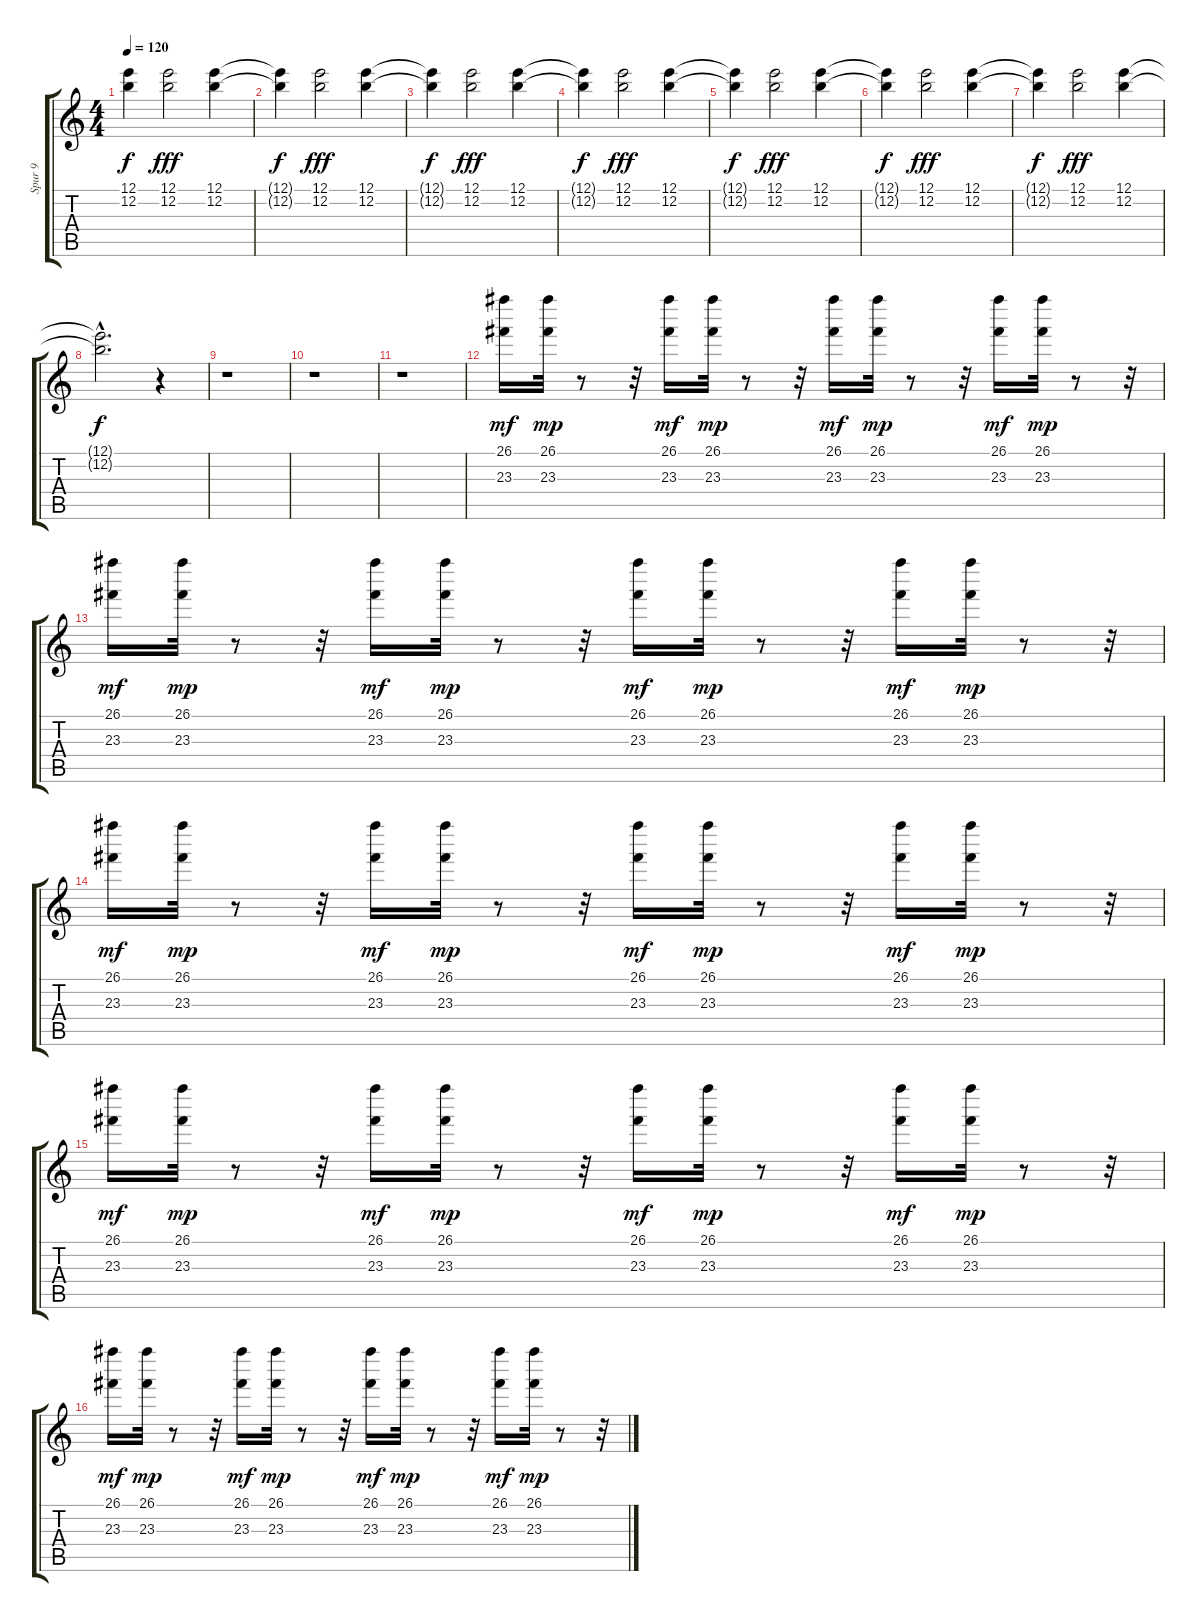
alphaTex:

\track ("Spur 9" "Spur 9") {instrument electricguitarclean}
\staff {score tabs}
\tuning (E4 B3 G3 D3 A2 E2) {hide}
\ts (4 4)
\tempo 120
\clef g2
\ks c
(12.1{t} 12.2{t}).4{dy f} (12.1 12.2).2{dy fff} (12.1 12.2).4 |
(12.1{t} 12.2{t}).4{dy f} (12.1 12.2).2{dy fff} (12.1 12.2).4 |
(12.1{t} 12.2{t}).4{dy f} (12.1 12.2).2{dy fff} (12.1 12.2).4 |
(12.1{t} 12.2{t}).4{dy f} (12.1 12.2).2{dy fff} (12.1 12.2).4 |
(12.1{t} 12.2{t}).4{dy f} (12.1 12.2).2{dy fff} (12.1 12.2).4 |
(12.1{t} 12.2{t}).4{dy f} (12.1 12.2).2{dy fff} (12.1 12.2).4 |
(12.1{t} 12.2{t}).4{dy f} (12.1 12.2).2{dy fff} (12.1 12.2).4 |
(12.1{hac t} 12.2{hac t}).2{d dy f} r.4 |
r.1 |
r.1 |
r.1 |
(26.1 23.3).16{dy mf balance 16} (26.1 23.3).32{dy mp} r.8 r.32 (26.1 23.3).16{dy mf} (26.1 23.3).32{dy mp} r.8 r.32 (26.1 23.3).16{dy mf} (26.1 23.3).32{dy mp} r.8 r.32 (26.1 23.3).16{dy mf} (26.1 23.3).32{dy mp} r.8 r.32 |
(26.1 23.3).16{dy mf} (26.1 23.3).32{dy mp} r.8 r.32 (26.1 23.3).16{dy mf} (26.1 23.3).32{dy mp} r.8 r.32 (26.1 23.3).16{dy mf} (26.1 23.3).32{dy mp} r.8 r.32 (26.1 23.3).16{dy mf} (26.1 23.3).32{dy mp} r.8 r.32 |
(26.1 23.3).16{dy mf} (26.1 23.3).32{dy mp} r.8 r.32 (26.1 23.3).16{dy mf} (26.1 23.3).32{dy mp} r.8 r.32 (26.1 23.3).16{dy mf} (26.1 23.3).32{dy mp} r.8 r.32 (26.1 23.3).16{dy mf} (26.1 23.3).32{dy mp} r.8 r.32 |
(26.1 23.3).16{dy mf} (26.1 23.3).32{dy mp} r.8 r.32 (26.1 23.3).16{dy mf} (26.1 23.3).32{dy mp} r.8 r.32 (26.1 23.3).16{dy mf} (26.1 23.3).32{dy mp} r.8 r.32 (26.1 23.3).16{dy mf} (26.1 23.3).32{dy mp} r.8 r.32 |
(26.1 23.3).16{dy mf} (26.1 23.3).32{dy mp} r.8 r.32 (26.1 23.3).16{dy mf} (26.1 23.3).32{dy mp} r.8 r.32 (26.1 23.3).16{dy mf} (26.1 23.3).32{dy mp} r.8 r.32 (26.1 23.3).16{dy mf} (26.1 23.3).32{dy mp} r.8 r.32
